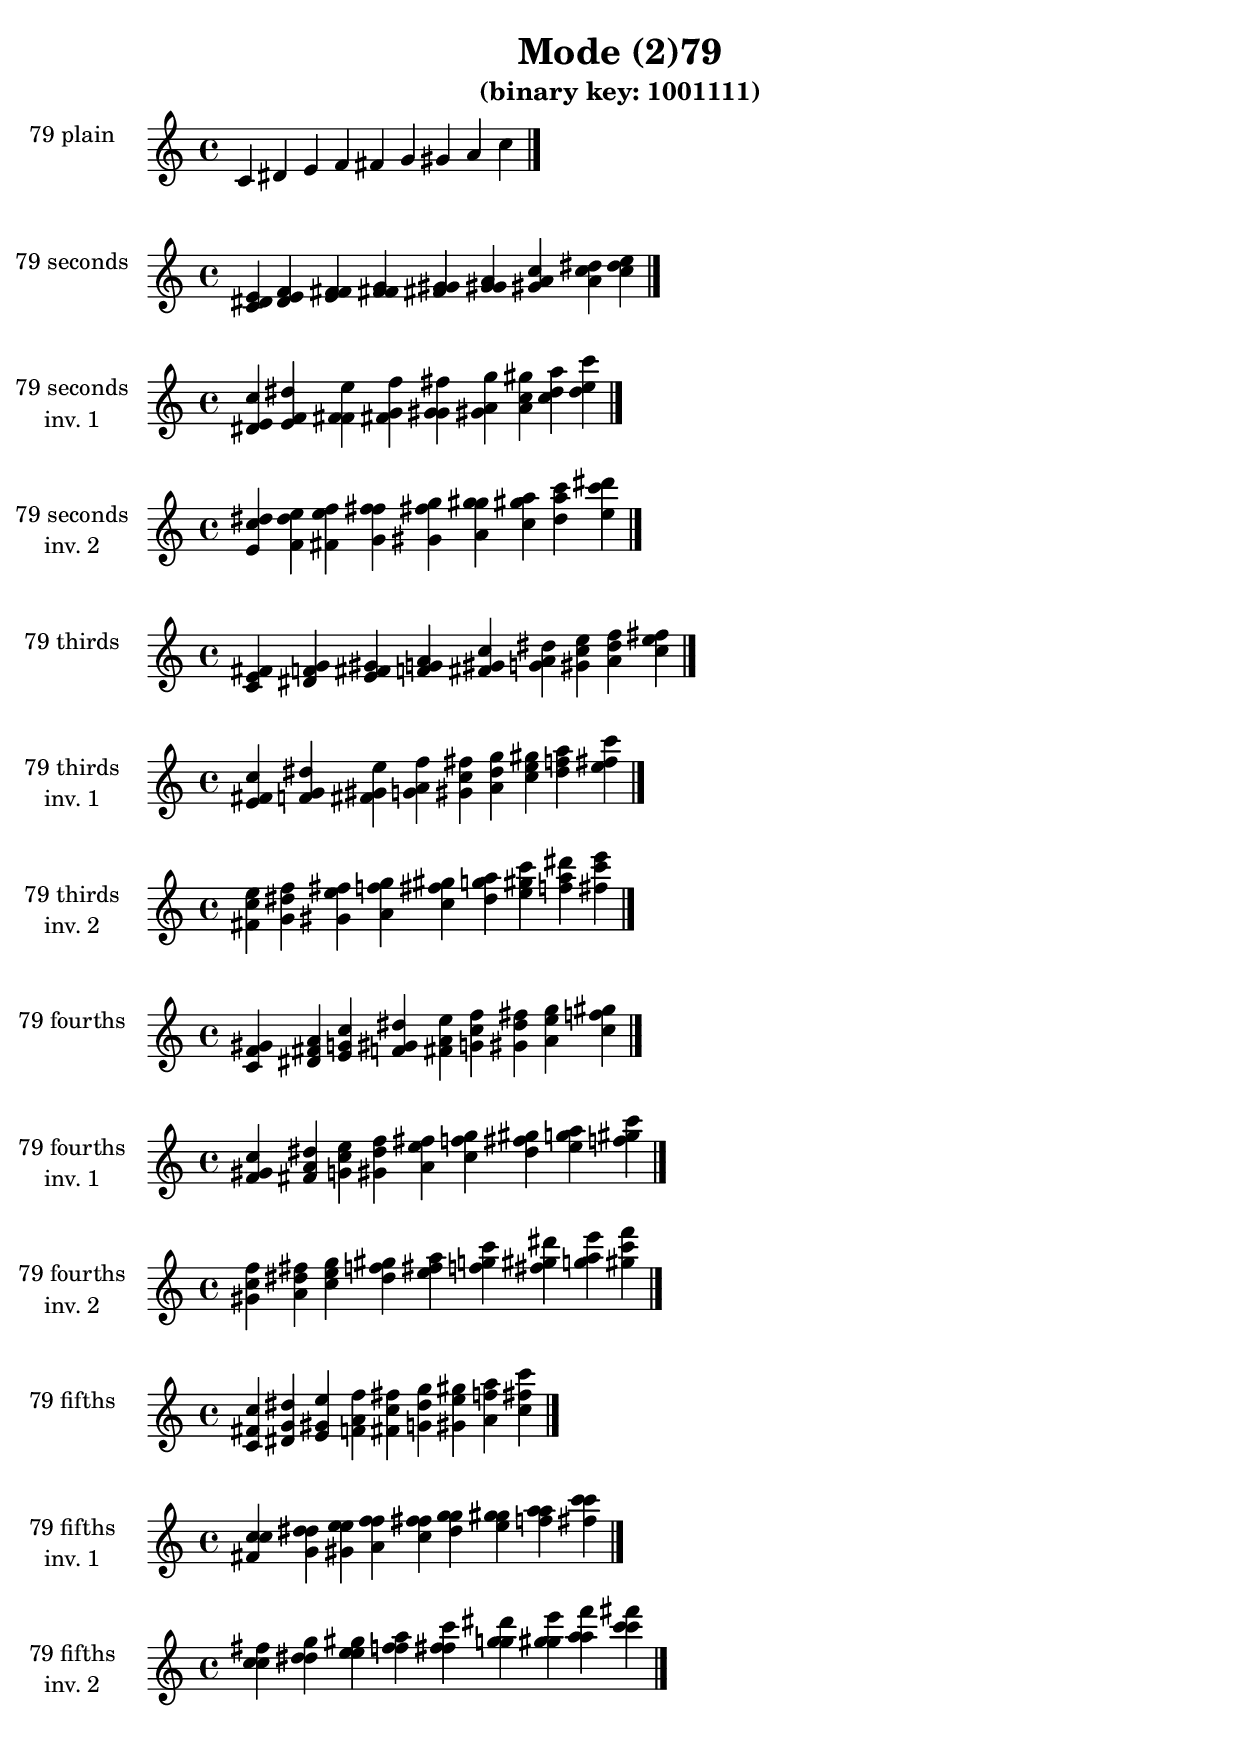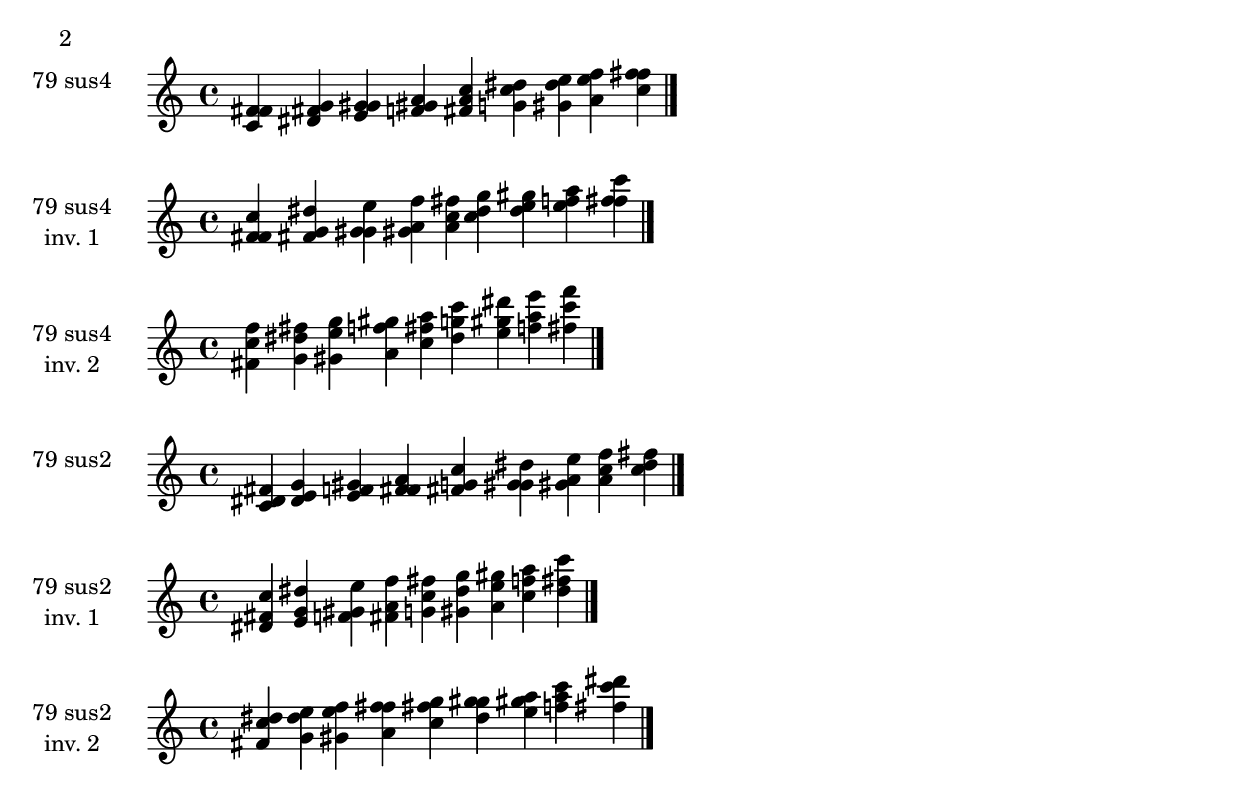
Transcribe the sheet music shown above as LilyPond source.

\version "2.19.0"

\header {
  title = "Mode (2)79"
  subtitle = "(binary key: 1001111)"
 %% Remove default LilyPond tagline
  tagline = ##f
}

\paper {
  #(set-paper-size "a4")
}

global = {
  \key c \major
  \time 4/4
  \tempo 4=100
}

\book {
  \score {
    \new Staff \with {
      instrumentName =  \markup { \column {
         \hcenter-in #14 \line { 79 plain }
         \hcenter-in #14 \line {  } } }
      midiInstrument = "oboe"
    } { \accidentalStyle "default"
        \cadenzaOn c' dis' e' f' fis' g' gis' a' c''  \cadenzaOff \bar "|." }
    \layout { }
  }
  \score {
    \new Staff \with {
      instrumentName =  \markup { \column {
         \hcenter-in #14 \line { 79 seconds }
         \hcenter-in #14 \line {  } } }
      midiInstrument = "oboe"
    } { \accidentalStyle "default"
        \cadenzaOn <c' dis' e'> <dis' e' f'> <e' f' fis'> <f' fis' g'> <fis' g' gis'> <g' gis' a'> <gis' a' c''> <a' c'' dis''> <c'' dis'' e''>  \cadenzaOff \bar "|." }
    \layout { }
  }
  \score {
    \new Staff \with {
      instrumentName =  \markup { \column {
         \hcenter-in #14 \line { 79 seconds }
         \hcenter-in #14 \line { inv. 1 } } }
      midiInstrument = "oboe"
    } { \accidentalStyle "default"
        \cadenzaOn <dis' e' c''> <e' f' dis''> <f' fis' e''> <fis' g' f''> <g' gis' fis''> <gis' a' g''> <a' c'' gis''> <c'' dis'' a''> <dis'' e'' c'''>  \cadenzaOff \bar "|." }
    \layout { }
  }
  \score {
    \new Staff \with {
      instrumentName =  \markup { \column {
         \hcenter-in #14 \line { 79 seconds }
         \hcenter-in #14 \line { inv. 2 } } }
      midiInstrument = "oboe"
    } { \accidentalStyle "default"
        \cadenzaOn <e' c'' dis''> <f' dis'' e''> <fis' e'' f''> <g' f'' fis''> <gis' fis'' g''> <a' g'' gis''> <c'' gis'' a''> <dis'' a'' c'''> <e'' c''' dis'''>  \cadenzaOff \bar "|." }
    \layout { }
  }
  \score {
    \new Staff \with {
      instrumentName =  \markup { \column {
         \hcenter-in #14 \line { 79 thirds }
         \hcenter-in #14 \line {  } } }
      midiInstrument = "oboe"
    } { \accidentalStyle "default"
        \cadenzaOn <c' e' fis'> <dis' f' g'> <e' fis' gis'> <f' g' a'> <fis' gis' c''> <g' a' dis''> <gis' c'' e''> <a' dis'' f''> <c'' e'' fis''>  \cadenzaOff \bar "|." }
    \layout { }
  }
  \score {
    \new Staff \with {
      instrumentName =  \markup { \column {
         \hcenter-in #14 \line { 79 thirds }
         \hcenter-in #14 \line { inv. 1 } } }
      midiInstrument = "oboe"
    } { \accidentalStyle "default"
        \cadenzaOn <e' fis' c''> <f' g' dis''> <fis' gis' e''> <g' a' f''> <gis' c'' fis''> <a' dis'' g''> <c'' e'' gis''> <dis'' f'' a''> <e'' fis'' c'''>  \cadenzaOff \bar "|." }
    \layout { }
  }
  \score {
    \new Staff \with {
      instrumentName =  \markup { \column {
         \hcenter-in #14 \line { 79 thirds }
         \hcenter-in #14 \line { inv. 2 } } }
      midiInstrument = "oboe"
    } { \accidentalStyle "default"
        \cadenzaOn <fis' c'' e''> <g' dis'' f''> <gis' e'' fis''> <a' f'' g''> <c'' fis'' gis''> <dis'' g'' a''> <e'' gis'' c'''> <f'' a'' dis'''> <fis'' c''' e'''>  \cadenzaOff \bar "|." }
    \layout { }
  }
  \score {
    \new Staff \with {
      instrumentName =  \markup { \column {
         \hcenter-in #14 \line { 79 fourths }
         \hcenter-in #14 \line {  } } }
      midiInstrument = "oboe"
    } { \accidentalStyle "default"
        \cadenzaOn <c' f' gis'> <dis' fis' a'> <e' g' c''> <f' gis' dis''> <fis' a' e''> <g' c'' f''> <gis' dis'' fis''> <a' e'' g''> <c'' f'' gis''>  \cadenzaOff \bar "|." }
    \layout { }
  }
  \score {
    \new Staff \with {
      instrumentName =  \markup { \column {
         \hcenter-in #14 \line { 79 fourths }
         \hcenter-in #14 \line { inv. 1 } } }
      midiInstrument = "oboe"
    } { \accidentalStyle "default"
        \cadenzaOn <f' gis' c''> <fis' a' dis''> <g' c'' e''> <gis' dis'' f''> <a' e'' fis''> <c'' f'' g''> <dis'' fis'' gis''> <e'' g'' a''> <f'' gis'' c'''>  \cadenzaOff \bar "|." }
    \layout { }
  }
  \score {
    \new Staff \with {
      instrumentName =  \markup { \column {
         \hcenter-in #14 \line { 79 fourths }
         \hcenter-in #14 \line { inv. 2 } } }
      midiInstrument = "oboe"
    } { \accidentalStyle "default"
        \cadenzaOn <gis' c'' f''> <a' dis'' fis''> <c'' e'' g''> <dis'' f'' gis''> <e'' fis'' a''> <f'' g'' c'''> <fis'' gis'' dis'''> <g'' a'' e'''> <gis'' c''' f'''>  \cadenzaOff \bar "|." }
    \layout { }
  }
  \score {
    \new Staff \with {
      instrumentName =  \markup { \column {
         \hcenter-in #14 \line { 79 fifths }
         \hcenter-in #14 \line {  } } }
      midiInstrument = "oboe"
    } { \accidentalStyle "default"
        \cadenzaOn <c' fis' c''> <dis' g' dis''> <e' gis' e''> <f' a' f''> <fis' c'' fis''> <g' dis'' g''> <gis' e'' gis''> <a' f'' a''> <c'' fis'' c'''>  \cadenzaOff \bar "|." }
    \layout { }
  }
  \score {
    \new Staff \with {
      instrumentName =  \markup { \column {
         \hcenter-in #14 \line { 79 fifths }
         \hcenter-in #14 \line { inv. 1 } } }
      midiInstrument = "oboe"
    } { \accidentalStyle "default"
        \cadenzaOn <fis' c'' c''> <g' dis'' dis''> <gis' e'' e''> <a' f'' f''> <c'' fis'' fis''> <dis'' g'' g''> <e'' gis'' gis''> <f'' a'' a''> <fis'' c''' c'''>  \cadenzaOff \bar "|." }
    \layout { }
  }
  \score {
    \new Staff \with {
      instrumentName =  \markup { \column {
         \hcenter-in #14 \line { 79 fifths }
         \hcenter-in #14 \line { inv. 2 } } }
      midiInstrument = "oboe"
    } { \accidentalStyle "default"
        \cadenzaOn <c'' c'' fis''> <dis'' dis'' g''> <e'' e'' gis''> <f'' f'' a''> <fis'' fis'' c'''> <g'' g'' dis'''> <gis'' gis'' e'''> <a'' a'' f'''> <c''' c''' fis'''>  \cadenzaOff \bar "|." }
    \layout { }
  }
  \score {
    \new Staff \with {
      instrumentName =  \markup { \column {
         \hcenter-in #14 \line { 79 sus4 }
         \hcenter-in #14 \line {  } } }
      midiInstrument = "oboe"
    } { \accidentalStyle "default"
        \cadenzaOn <c' f' fis'> <dis' fis' g'> <e' g' gis'> <f' gis' a'> <fis' a' c''> <g' c'' dis''> <gis' dis'' e''> <a' e'' f''> <c'' f'' fis''>  \cadenzaOff \bar "|." }
    \layout { }
  }
  \score {
    \new Staff \with {
      instrumentName =  \markup { \column {
         \hcenter-in #14 \line { 79 sus4 }
         \hcenter-in #14 \line { inv. 1 } } }
      midiInstrument = "oboe"
    } { \accidentalStyle "default"
        \cadenzaOn <f' fis' c''> <fis' g' dis''> <g' gis' e''> <gis' a' f''> <a' c'' fis''> <c'' dis'' g''> <dis'' e'' gis''> <e'' f'' a''> <f'' fis'' c'''>  \cadenzaOff \bar "|." }
    \layout { }
  }
  \score {
    \new Staff \with {
      instrumentName =  \markup { \column {
         \hcenter-in #14 \line { 79 sus4 }
         \hcenter-in #14 \line { inv. 2 } } }
      midiInstrument = "oboe"
    } { \accidentalStyle "default"
        \cadenzaOn <fis' c'' f''> <g' dis'' fis''> <gis' e'' g''> <a' f'' gis''> <c'' fis'' a''> <dis'' g'' c'''> <e'' gis'' dis'''> <f'' a'' e'''> <fis'' c''' f'''>  \cadenzaOff \bar "|." }
    \layout { }
  }
  \score {
    \new Staff \with {
      instrumentName =  \markup { \column {
         \hcenter-in #14 \line { 79 sus2 }
         \hcenter-in #14 \line {  } } }
      midiInstrument = "oboe"
    } { \accidentalStyle "default"
        \cadenzaOn <c' dis' fis'> <dis' e' g'> <e' f' gis'> <f' fis' a'> <fis' g' c''> <g' gis' dis''> <gis' a' e''> <a' c'' f''> <c'' dis'' fis''>  \cadenzaOff \bar "|." }
    \layout { }
  }
  \score {
    \new Staff \with {
      instrumentName =  \markup { \column {
         \hcenter-in #14 \line { 79 sus2 }
         \hcenter-in #14 \line { inv. 1 } } }
      midiInstrument = "oboe"
    } { \accidentalStyle "default"
        \cadenzaOn <dis' fis' c''> <e' g' dis''> <f' gis' e''> <fis' a' f''> <g' c'' fis''> <gis' dis'' g''> <a' e'' gis''> <c'' f'' a''> <dis'' fis'' c'''>  \cadenzaOff \bar "|." }
    \layout { }
  }
  \score {
    \new Staff \with {
      instrumentName =  \markup { \column {
         \hcenter-in #14 \line { 79 sus2 }
         \hcenter-in #14 \line { inv. 2 } } }
      midiInstrument = "oboe"
    } { \accidentalStyle "default"
        \cadenzaOn <fis' c'' dis''> <g' dis'' e''> <gis' e'' f''> <a' f'' fis''> <c'' fis'' g''> <dis'' g'' gis''> <e'' gis'' a''> <f'' a'' c'''> <fis'' c''' dis'''>  \cadenzaOff \bar "|." }
    \layout { }
  }
}

\book {
  \bookOutputSuffix "plain_"
  \score {
    \new Staff \with {
      instrumentName =  \markup { \column {
         \hcenter-in #14 \line { 79 plain }
         \hcenter-in #14 \line {  } } }
      midiInstrument = "oboe"
    } { \accidentalStyle "default"
        \cadenzaOn c' dis' e' f' fis' g' gis' a' c''  \cadenzaOff \bar "|." }
    \midi { }
  }
}
\book {
  \bookOutputSuffix "seconds_"
  \score {
    \new Staff \with {
      instrumentName =  \markup { \column {
         \hcenter-in #14 \line { 79 seconds }
         \hcenter-in #14 \line {  } } }
      midiInstrument = "oboe"
    } { \accidentalStyle "default"
        \cadenzaOn <c' dis' e'> <dis' e' f'> <e' f' fis'> <f' fis' g'> <fis' g' gis'> <g' gis' a'> <gis' a' c''> <a' c'' dis''> <c'' dis'' e''>  \cadenzaOff \bar "|." }
    \midi { }
  }
}
\book {
  \bookOutputSuffix "seconds_inv. 1"
  \score {
    \new Staff \with {
      instrumentName =  \markup { \column {
         \hcenter-in #14 \line { 79 seconds }
         \hcenter-in #14 \line { inv. 1 } } }
      midiInstrument = "oboe"
    } { \accidentalStyle "default"
        \cadenzaOn <dis' e' c''> <e' f' dis''> <f' fis' e''> <fis' g' f''> <g' gis' fis''> <gis' a' g''> <a' c'' gis''> <c'' dis'' a''> <dis'' e'' c'''>  \cadenzaOff \bar "|." }
    \midi { }
  }
}
\book {
  \bookOutputSuffix "seconds_inv. 2"
  \score {
    \new Staff \with {
      instrumentName =  \markup { \column {
         \hcenter-in #14 \line { 79 seconds }
         \hcenter-in #14 \line { inv. 2 } } }
      midiInstrument = "oboe"
    } { \accidentalStyle "default"
        \cadenzaOn <e' c'' dis''> <f' dis'' e''> <fis' e'' f''> <g' f'' fis''> <gis' fis'' g''> <a' g'' gis''> <c'' gis'' a''> <dis'' a'' c'''> <e'' c''' dis'''>  \cadenzaOff \bar "|." }
    \midi { }
  }
}
\book {
  \bookOutputSuffix "thirds_"
  \score {
    \new Staff \with {
      instrumentName =  \markup { \column {
         \hcenter-in #14 \line { 79 thirds }
         \hcenter-in #14 \line {  } } }
      midiInstrument = "oboe"
    } { \accidentalStyle "default"
        \cadenzaOn <c' e' fis'> <dis' f' g'> <e' fis' gis'> <f' g' a'> <fis' gis' c''> <g' a' dis''> <gis' c'' e''> <a' dis'' f''> <c'' e'' fis''>  \cadenzaOff \bar "|." }
    \midi { }
  }
}
\book {
  \bookOutputSuffix "thirds_inv. 1"
  \score {
    \new Staff \with {
      instrumentName =  \markup { \column {
         \hcenter-in #14 \line { 79 thirds }
         \hcenter-in #14 \line { inv. 1 } } }
      midiInstrument = "oboe"
    } { \accidentalStyle "default"
        \cadenzaOn <e' fis' c''> <f' g' dis''> <fis' gis' e''> <g' a' f''> <gis' c'' fis''> <a' dis'' g''> <c'' e'' gis''> <dis'' f'' a''> <e'' fis'' c'''>  \cadenzaOff \bar "|." }
    \midi { }
  }
}
\book {
  \bookOutputSuffix "thirds_inv. 2"
  \score {
    \new Staff \with {
      instrumentName =  \markup { \column {
         \hcenter-in #14 \line { 79 thirds }
         \hcenter-in #14 \line { inv. 2 } } }
      midiInstrument = "oboe"
    } { \accidentalStyle "default"
        \cadenzaOn <fis' c'' e''> <g' dis'' f''> <gis' e'' fis''> <a' f'' g''> <c'' fis'' gis''> <dis'' g'' a''> <e'' gis'' c'''> <f'' a'' dis'''> <fis'' c''' e'''>  \cadenzaOff \bar "|." }
    \midi { }
  }
}
\book {
  \bookOutputSuffix "fourths_"
  \score {
    \new Staff \with {
      instrumentName =  \markup { \column {
         \hcenter-in #14 \line { 79 fourths }
         \hcenter-in #14 \line {  } } }
      midiInstrument = "oboe"
    } { \accidentalStyle "default"
        \cadenzaOn <c' f' gis'> <dis' fis' a'> <e' g' c''> <f' gis' dis''> <fis' a' e''> <g' c'' f''> <gis' dis'' fis''> <a' e'' g''> <c'' f'' gis''>  \cadenzaOff \bar "|." }
    \midi { }
  }
}
\book {
  \bookOutputSuffix "fourths_inv. 1"
  \score {
    \new Staff \with {
      instrumentName =  \markup { \column {
         \hcenter-in #14 \line { 79 fourths }
         \hcenter-in #14 \line { inv. 1 } } }
      midiInstrument = "oboe"
    } { \accidentalStyle "default"
        \cadenzaOn <f' gis' c''> <fis' a' dis''> <g' c'' e''> <gis' dis'' f''> <a' e'' fis''> <c'' f'' g''> <dis'' fis'' gis''> <e'' g'' a''> <f'' gis'' c'''>  \cadenzaOff \bar "|." }
    \midi { }
  }
}
\book {
  \bookOutputSuffix "fourths_inv. 2"
  \score {
    \new Staff \with {
      instrumentName =  \markup { \column {
         \hcenter-in #14 \line { 79 fourths }
         \hcenter-in #14 \line { inv. 2 } } }
      midiInstrument = "oboe"
    } { \accidentalStyle "default"
        \cadenzaOn <gis' c'' f''> <a' dis'' fis''> <c'' e'' g''> <dis'' f'' gis''> <e'' fis'' a''> <f'' g'' c'''> <fis'' gis'' dis'''> <g'' a'' e'''> <gis'' c''' f'''>  \cadenzaOff \bar "|." }
    \midi { }
  }
}
\book {
  \bookOutputSuffix "fifths_"
  \score {
    \new Staff \with {
      instrumentName =  \markup { \column {
         \hcenter-in #14 \line { 79 fifths }
         \hcenter-in #14 \line {  } } }
      midiInstrument = "oboe"
    } { \accidentalStyle "default"
        \cadenzaOn <c' fis' c''> <dis' g' dis''> <e' gis' e''> <f' a' f''> <fis' c'' fis''> <g' dis'' g''> <gis' e'' gis''> <a' f'' a''> <c'' fis'' c'''>  \cadenzaOff \bar "|." }
    \midi { }
  }
}
\book {
  \bookOutputSuffix "fifths_inv. 1"
  \score {
    \new Staff \with {
      instrumentName =  \markup { \column {
         \hcenter-in #14 \line { 79 fifths }
         \hcenter-in #14 \line { inv. 1 } } }
      midiInstrument = "oboe"
    } { \accidentalStyle "default"
        \cadenzaOn <fis' c'' c''> <g' dis'' dis''> <gis' e'' e''> <a' f'' f''> <c'' fis'' fis''> <dis'' g'' g''> <e'' gis'' gis''> <f'' a'' a''> <fis'' c''' c'''>  \cadenzaOff \bar "|." }
    \midi { }
  }
}
\book {
  \bookOutputSuffix "fifths_inv. 2"
  \score {
    \new Staff \with {
      instrumentName =  \markup { \column {
         \hcenter-in #14 \line { 79 fifths }
         \hcenter-in #14 \line { inv. 2 } } }
      midiInstrument = "oboe"
    } { \accidentalStyle "default"
        \cadenzaOn <c'' c'' fis''> <dis'' dis'' g''> <e'' e'' gis''> <f'' f'' a''> <fis'' fis'' c'''> <g'' g'' dis'''> <gis'' gis'' e'''> <a'' a'' f'''> <c''' c''' fis'''>  \cadenzaOff \bar "|." }
    \midi { }
  }
}
\book {
  \bookOutputSuffix "sus4_"
  \score {
    \new Staff \with {
      instrumentName =  \markup { \column {
         \hcenter-in #14 \line { 79 sus4 }
         \hcenter-in #14 \line {  } } }
      midiInstrument = "oboe"
    } { \accidentalStyle "default"
        \cadenzaOn <c' f' fis'> <dis' fis' g'> <e' g' gis'> <f' gis' a'> <fis' a' c''> <g' c'' dis''> <gis' dis'' e''> <a' e'' f''> <c'' f'' fis''>  \cadenzaOff \bar "|." }
    \midi { }
  }
}
\book {
  \bookOutputSuffix "sus4_inv. 1"
  \score {
    \new Staff \with {
      instrumentName =  \markup { \column {
         \hcenter-in #14 \line { 79 sus4 }
         \hcenter-in #14 \line { inv. 1 } } }
      midiInstrument = "oboe"
    } { \accidentalStyle "default"
        \cadenzaOn <f' fis' c''> <fis' g' dis''> <g' gis' e''> <gis' a' f''> <a' c'' fis''> <c'' dis'' g''> <dis'' e'' gis''> <e'' f'' a''> <f'' fis'' c'''>  \cadenzaOff \bar "|." }
    \midi { }
  }
}
\book {
  \bookOutputSuffix "sus4_inv. 2"
  \score {
    \new Staff \with {
      instrumentName =  \markup { \column {
         \hcenter-in #14 \line { 79 sus4 }
         \hcenter-in #14 \line { inv. 2 } } }
      midiInstrument = "oboe"
    } { \accidentalStyle "default"
        \cadenzaOn <fis' c'' f''> <g' dis'' fis''> <gis' e'' g''> <a' f'' gis''> <c'' fis'' a''> <dis'' g'' c'''> <e'' gis'' dis'''> <f'' a'' e'''> <fis'' c''' f'''>  \cadenzaOff \bar "|." }
    \midi { }
  }
}
\book {
  \bookOutputSuffix "sus2_"
  \score {
    \new Staff \with {
      instrumentName =  \markup { \column {
         \hcenter-in #14 \line { 79 sus2 }
         \hcenter-in #14 \line {  } } }
      midiInstrument = "oboe"
    } { \accidentalStyle "default"
        \cadenzaOn <c' dis' fis'> <dis' e' g'> <e' f' gis'> <f' fis' a'> <fis' g' c''> <g' gis' dis''> <gis' a' e''> <a' c'' f''> <c'' dis'' fis''>  \cadenzaOff \bar "|." }
    \midi { }
  }
}
\book {
  \bookOutputSuffix "sus2_inv. 1"
  \score {
    \new Staff \with {
      instrumentName =  \markup { \column {
         \hcenter-in #14 \line { 79 sus2 }
         \hcenter-in #14 \line { inv. 1 } } }
      midiInstrument = "oboe"
    } { \accidentalStyle "default"
        \cadenzaOn <dis' fis' c''> <e' g' dis''> <f' gis' e''> <fis' a' f''> <g' c'' fis''> <gis' dis'' g''> <a' e'' gis''> <c'' f'' a''> <dis'' fis'' c'''>  \cadenzaOff \bar "|." }
    \midi { }
  }
}
\book {
  \bookOutputSuffix "sus2_inv. 2"
  \score {
    \new Staff \with {
      instrumentName =  \markup { \column {
         \hcenter-in #14 \line { 79 sus2 }
         \hcenter-in #14 \line { inv. 2 } } }
      midiInstrument = "oboe"
    } { \accidentalStyle "default"
        \cadenzaOn <fis' c'' dis''> <g' dis'' e''> <gis' e'' f''> <a' f'' fis''> <c'' fis'' g''> <dis'' g'' gis''> <e'' gis'' a''> <f'' a'' c'''> <fis'' c''' dis'''>  \cadenzaOff \bar "|." }
    \midi { }
  }
}
